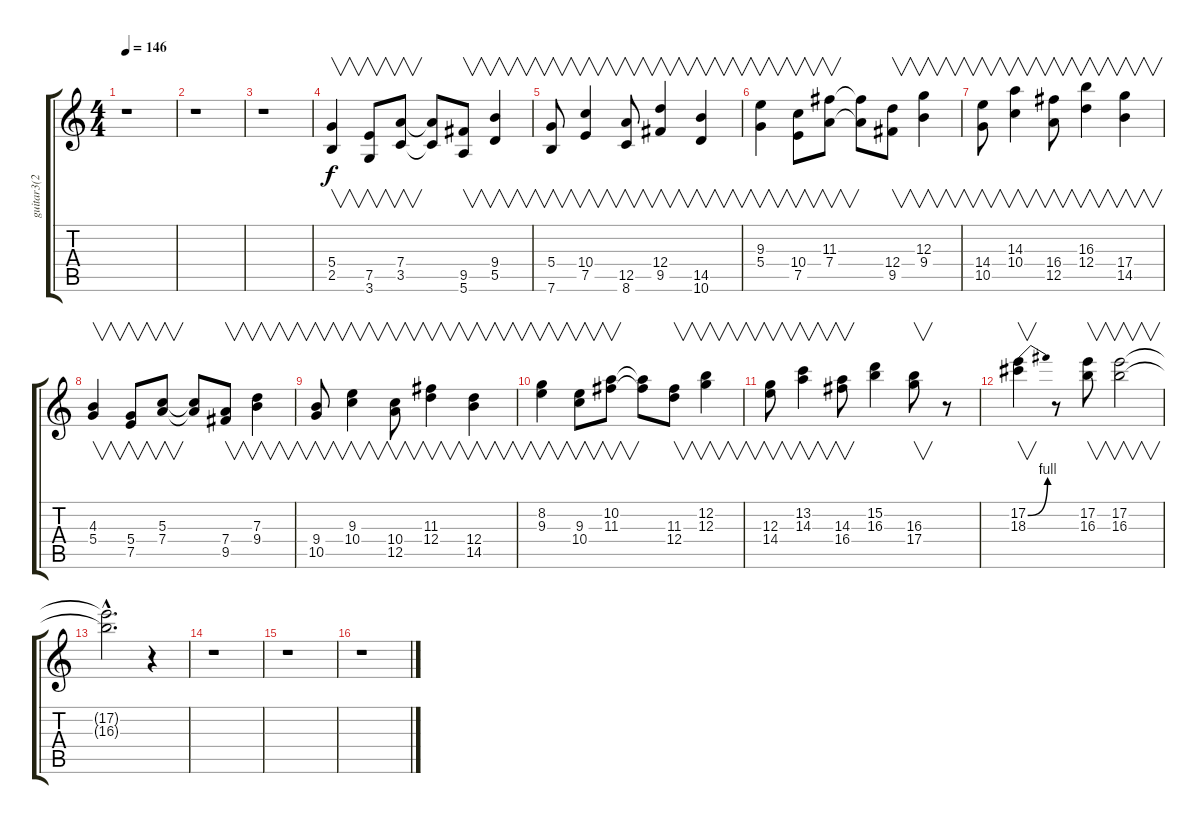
\track ("guitar3(2 gtrs arr one)" "guitar3(2 ") {instrument overdrivenguitar}
\staff {score tabs}
\tuning (E4 B3 G3 D3 A2 E2) {hide}
\ts (4 4)
\tempo 146
\clef g2
\ks c
r.1{dy f} |
r.1 |
r.1 |
(5.4 2.5).4{v} (7.5 3.6).8{v} (7.4 3.5).8{v} (7.4{t} 3.5{t}).8 (9.5 5.6).8{v} (9.4 5.5).4{v} |
(5.4 7.6).8{v} (10.4 7.5).4{v} (12.5 8.6).8{v} (12.4 9.5).4{v} (14.5 10.6).4{v} |
(9.3 5.4).4{v} (10.4 7.5).8{v} (11.3 7.4).8{v} (11.3{t} 7.4{t}).8 (12.4 9.5).8{v} (12.3 9.4).4{v} |
(14.4 10.5).8{v} (14.3 10.4).4{v} (16.4 12.5).8{v} (16.3 12.4).4{v} (17.4 14.5).4{v} |
(4.3 5.4).4{v} (5.4 7.5).8{v} (5.3 7.4).8{v} (5.3{t} 7.4{t}).8 (7.4 9.5).8{v} (7.3 9.4).4{v} |
(9.4 10.5).8{v} (9.3 10.4).4{v} (10.4 12.5).8{v} (11.3 12.4).4{v} (12.4 14.5).4{v} |
(8.2 9.3).4{v} (9.3 10.4).8{v} (10.2 11.3).8{v} (10.2{t} 11.3{t}).8 (11.3 12.4).8{v} (12.2 12.3).4{v} |
(12.3 14.4).8{v} (13.2 14.3).4{v} (14.3 16.4).8{v} (15.2 16.3).4 (16.3 17.4).8{v} r.8 |
(17.2{be (bend 0 0 60 4)} 18.3).4{v} r.8 (17.2 16.3).8{v} (17.2 16.3).2{v} |
(17.2{hac t} 16.3{hac t}).2{d} r.4 |
r.1 |
r.1 |
r.1
